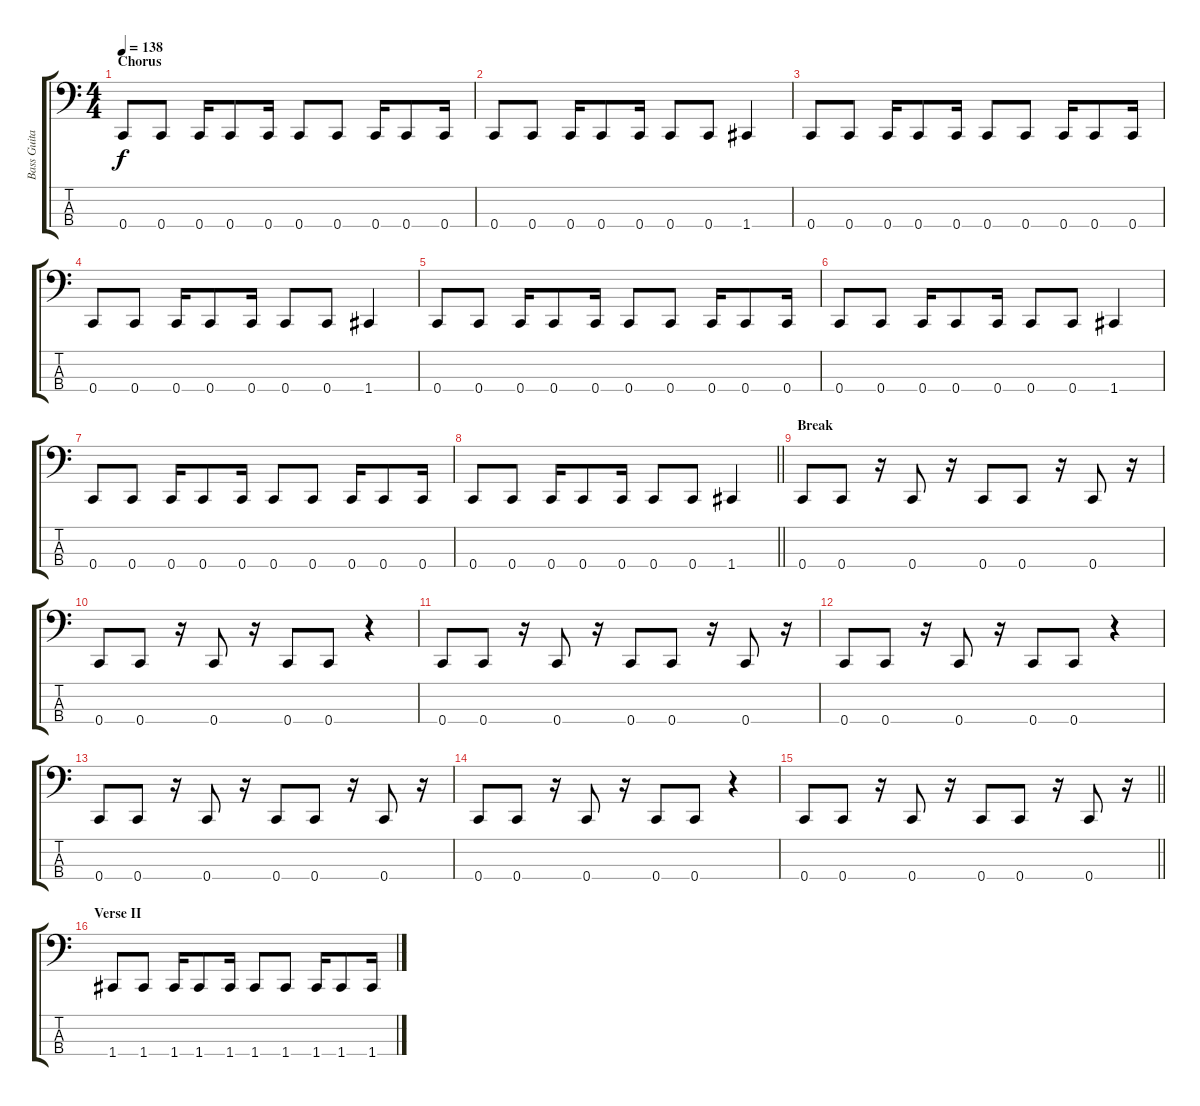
\track ("Bass Guitar" "Bass Guita") {instrument electricbassfinger}
\staff {score tabs}
\tuning (Eb2 Bb1 F1 C1) {hide}
\ts (4 4)
\section ("" "Chorus")
\tempo 138
\clef f4
\ks c
0.4.8{dy f} 0.4.8 0.4.16 0.4.8 0.4.16 0.4.8 0.4.8 0.4.16 0.4.8 0.4.16 |
0.4.8 0.4.8 0.4.16 0.4.8 0.4.16 0.4.8 0.4.8 1.4.4 |
0.4.8 0.4.8 0.4.16 0.4.8 0.4.16 0.4.8 0.4.8 0.4.16 0.4.8 0.4.16 |
0.4.8 0.4.8 0.4.16 0.4.8 0.4.16 0.4.8 0.4.8 1.4.4 |
0.4.8 0.4.8 0.4.16 0.4.8 0.4.16 0.4.8 0.4.8 0.4.16 0.4.8 0.4.16 |
0.4.8 0.4.8 0.4.16 0.4.8 0.4.16 0.4.8 0.4.8 1.4.4 |
0.4.8 0.4.8 0.4.16 0.4.8 0.4.16 0.4.8 0.4.8 0.4.16 0.4.8 0.4.16 |
\barLineRight lightlight
0.4.8 0.4.8 0.4.16 0.4.8 0.4.16 0.4.8 0.4.8 1.4.4 |
\section ("" "Break")
0.4.8 0.4.8 r.16 0.4.8 r.16 0.4.8 0.4.8 r.16 0.4.8 r.16 |
0.4.8 0.4.8 r.16 0.4.8 r.16 0.4.8 0.4.8 r.4 |
0.4.8 0.4.8 r.16 0.4.8 r.16 0.4.8 0.4.8 r.16 0.4.8 r.16 |
0.4.8 0.4.8 r.16 0.4.8 r.16 0.4.8 0.4.8 r.4 |
0.4.8 0.4.8 r.16 0.4.8 r.16 0.4.8 0.4.8 r.16 0.4.8 r.16 |
0.4.8 0.4.8 r.16 0.4.8 r.16 0.4.8 0.4.8 r.4 |
\barLineRight lightlight
0.4.8 0.4.8 r.16 0.4.8 r.16 0.4.8 0.4.8 r.16 0.4.8 r.16 |
\section ("" "Verse II")
1.4.8 1.4.8 1.4.16 1.4.8 1.4.16 1.4.8 1.4.8 1.4.16 1.4.8 1.4.16
